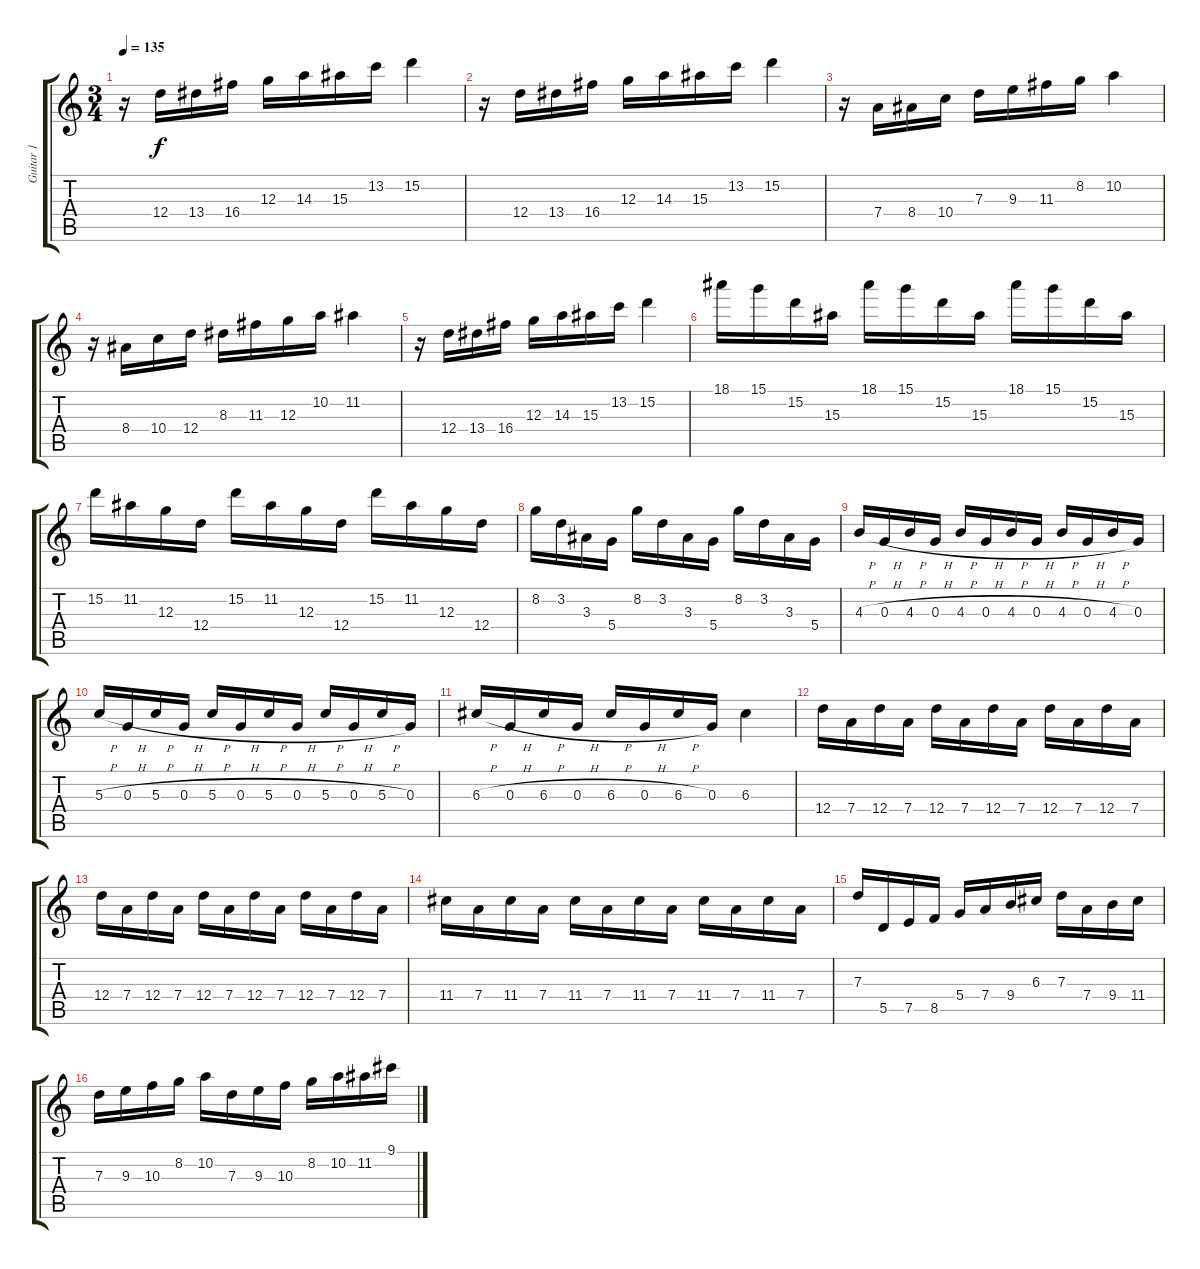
\track ("Guitar 1" "Guitar 1") {instrument distortionguitar}
\staff {score tabs}
\tuning (E4 B3 G3 D3 A2 E2) {hide}
\ts (3 4)
\tempo 135
\clef g2
\ks c
r.16{dy f} 12.4.16 13.4.16 16.4.16 12.3.16 14.3.16 15.3.16 13.2.16 15.2.4 |
r.16 12.4.16 13.4.16 16.4.16 12.3.16 14.3.16 15.3.16 13.2.16 15.2.4 |
r.16 7.4.16 8.4.16 10.4.16 7.3.16 9.3.16 11.3.16 8.2.16 10.2.4 |
r.16 8.4.16 10.4.16 12.4.16 8.3.16 11.3.16 12.3.16 10.2.16 11.2.4 |
r.16 12.4.16 13.4.16 16.4.16 12.3.16 14.3.16 15.3.16 13.2.16 15.2.4 |
18.1.16 15.1.16 15.2.16 15.3.16 18.1.16 15.1.16 15.2.16 15.3.16 18.1.16 15.1.16 15.2.16 15.3.16 |
15.2.16 11.2.16 12.3.16 12.4.16 15.2.16 11.2.16 12.3.16 12.4.16 15.2.16 11.2.16 12.3.16 12.4.16 |
8.2.16 3.2.16 3.3.16 5.4.16 8.2.16 3.2.16 3.3.16 5.4.16 8.2.16 3.2.16 3.3.16 5.4.16 |
4.3{h}.16 0.3{h}.16 4.3{h}.16 0.3{h}.16 4.3{h}.16 0.3{h}.16 4.3{h}.16 0.3{h}.16 4.3{h}.16 0.3{h}.16 4.3{h}.16 0.3.16 |
5.3{h}.16 0.3{h}.16 5.3{h}.16 0.3{h}.16 5.3{h}.16 0.3{h}.16 5.3{h}.16 0.3{h}.16 5.3{h}.16 0.3{h}.16 5.3{h}.16 0.3.16 |
6.3{h}.16 0.3{h}.16 6.3{h}.16 0.3{h}.16 6.3{h}.16 0.3{h}.16 6.3{h}.16 0.3.16 6.3.4 |
12.4.16 7.4.16 12.4.16 7.4.16 12.4.16 7.4.16 12.4.16 7.4.16 12.4.16 7.4.16 12.4.16 7.4.16 |
12.4.16 7.4.16 12.4.16 7.4.16 12.4.16 7.4.16 12.4.16 7.4.16 12.4.16 7.4.16 12.4.16 7.4.16 |
11.4.16 7.4.16 11.4.16 7.4.16 11.4.16 7.4.16 11.4.16 7.4.16 11.4.16 7.4.16 11.4.16 7.4.16 |
7.3.16 5.5.16 7.5.16 8.5.16 5.4.16 7.4.16 9.4.16 6.3.16 7.3.16 7.4.16 9.4.16 11.4.16 |
7.3.16 9.3.16 10.3.16 8.2.16 10.2.16 7.3.16 9.3.16 10.3.16 8.2.16 10.2.16 11.2.16 9.1.16
